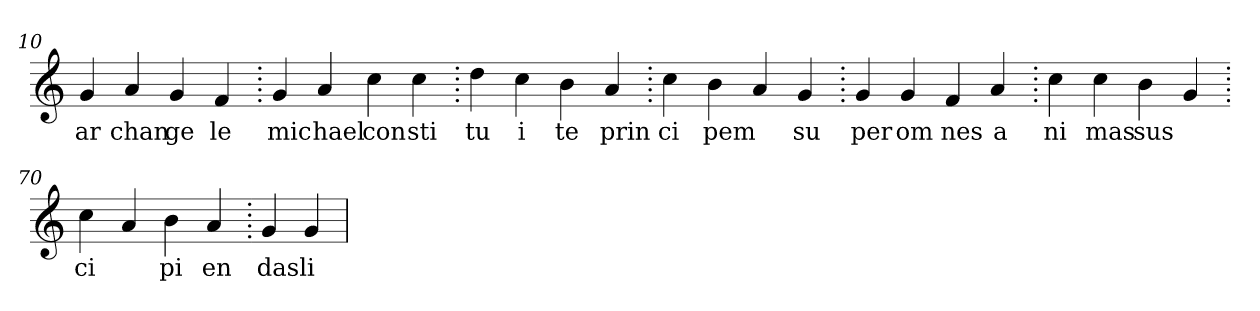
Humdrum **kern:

**kern	**text
*part1	*part1
*staff1	*staff1
*clefG2	*
=10.	=10.
4g	ar
4a	chan
4g	ge
4f	le
=20.	=20.
4g	mic
4a	hael
4cc	con
4cc	sti
=30.	=30.
4dd	tu
4cc	i
4b	te
4a	prin
=40.	=40.
4cc	ci
4b	pem
4a	.
4g	su
=50.	=50.
4g	per
4g	om
4f	nes
4a	a
=60.	=60.
4cc	ni
4cc	mas
4b	sus
4g	.
=70.	=70.
4cc	ci
4a	.
4b	pi
4a	en
=80.	=80.
4g	das
4g	li
=	=
*-	*-
